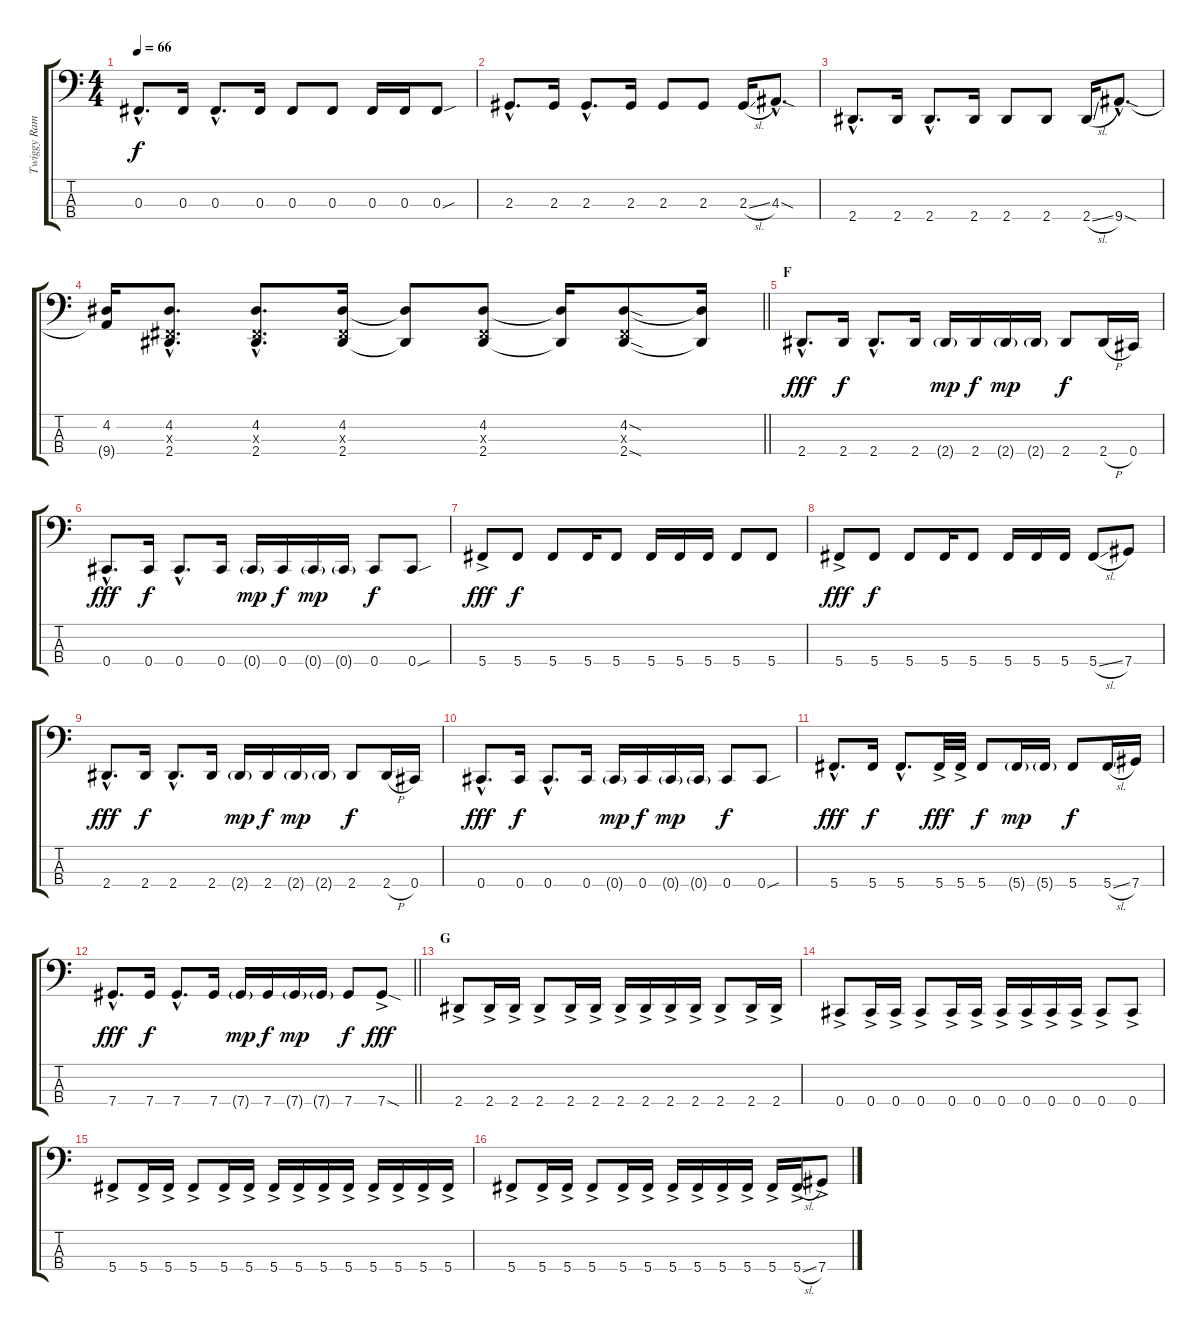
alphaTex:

\track ("Twiggy Ramirez - Bass" "Twiggy Ram") {instrument electricbasspick}
\staff {score tabs}
\tuning (E2 B1 Gb1 Db1) {hide}
\ts (4 4)
\tempo 66
\clef f4
\ks c
0.3{hac}.8{d dy f volume 16 instrument electricbassfinger} 0.3.16 0.3{hac}.8{d} 0.3.16 0.3.8 0.3.8 0.3.16 0.3.16 0.3{sou}.8 |
2.3{hac}.8{d} 2.3.16 2.3{hac}.8{d} 2.3.16 2.3.8 2.3.8 2.3{sl}.16 4.3{sod hac}.8{d} |
2.4{hac}.8{d} 2.4.16 2.4{hac}.8{d} 2.4.16 2.4.8 2.4.8 2.4{sl}.16 9.4{sod hac}.8{d} |
\barLineRight lightlight
(4.2 9.4{t}).16 (4.2{hac} 0.3{hac x} 2.4{hac}).8{d} (4.2{hac} 0.3{hac x} 2.4{hac}).8{d} (4.2 0.3{x} 2.4).16 (4.2{t} 2.4{t}).8 (4.2 0.3{x} 2.4).8 (4.2{t} 2.4{t}).16 (4.2{sod} 0.3{x} 2.4{sod}).8 (4.2{t} 2.4{t}).16 |
\section ("" "F")
2.4{hac}.8{d dy fff volume 16 instrument slapbass1} 2.4.16{dy f} 2.4{hac}.8{d} 2.4.16 2.4{g}.16{dy mp} 2.4.16{dy f} 2.4{g}.16{dy mp} 2.4{g}.16 2.4.8{dy f} 2.4{h}.16 0.4.16 |
0.4{hac}.8{d dy fff} 0.4.16{dy f} 0.4{hac}.8{d} 0.4.16 0.4{g}.16{dy mp} 0.4.16{dy f} 0.4{g}.16{dy mp} 0.4{g}.16 0.4.8{dy f} 0.4{sou}.8 |
5.4{ac}.8{dy fff} 5.4.8{dy f} 5.4.8 5.4.16 5.4.8 5.4.16 5.4.16 5.4.16 5.4.8 5.4.8 |
5.4{ac}.8{dy fff} 5.4.8{dy f} 5.4.8 5.4.16 5.4.8 5.4.16 5.4.16 5.4.16 5.4{sl}.8 7.4.8 |
2.4{hac}.8{d dy fff volume 16 instrument slapbass1} 2.4.16{dy f} 2.4{hac}.8{d} 2.4.16 2.4{g}.16{dy mp} 2.4.16{dy f} 2.4{g}.16{dy mp} 2.4{g}.16 2.4.8{dy f} 2.4{h}.16 0.4.16 |
0.4{hac}.8{d dy fff} 0.4.16{dy f} 0.4{hac}.8{d} 0.4.16 0.4{g}.16{dy mp} 0.4.16{dy f} 0.4{g}.16{dy mp} 0.4{g}.16 0.4.8{dy f} 0.4{sou}.8 |
5.4{hac}.8{d dy fff} 5.4.16{dy f} 5.4{hac}.8{d} 5.4{ac}.32{dy fff} 5.4{ac}.32 5.4.8{dy f} 5.4{g}.16{dy mp} 5.4{g}.16 5.4.8{dy f} 5.4{sl}.16 7.4.16 |
\barLineRight lightlight
7.4{hac}.8{d dy fff} 7.4.16{dy f} 7.4{hac}.8{d} 7.4.16 7.4{g}.16{dy mp} 7.4.16{dy f} 7.4{g}.16{dy mp} 7.4{g}.16 7.4.8{dy f} 7.4{sod ac}.8{dy fff} |
\section ("" "G")
2.4{ac}.8{volume 16 instrument electricbasspick} 2.4{ac}.16 2.4{ac}.16 2.4{ac}.8 2.4{ac}.16 2.4{ac}.16 2.4{ac}.16 2.4{ac}.16 2.4{ac}.16 2.4{ac}.16 2.4{ac}.8 2.4{ac}.16 2.4{ac}.16 |
0.4{ac}.8 0.4{ac}.16 0.4{ac}.16 0.4{ac}.8 0.4{ac}.16 0.4{ac}.16 0.4{ac}.16 0.4{ac}.16 0.4{ac}.16 0.4{ac}.16 0.4{ac}.8 0.4{ac}.8 |
5.4{ac}.8 5.4{ac}.16 5.4{ac}.16 5.4{ac}.8 5.4{ac}.16 5.4{ac}.16 5.4{ac}.16 5.4{ac}.16 5.4{ac}.16 5.4{ac}.16 5.4{ac}.16 5.4{ac}.16 5.4{ac}.16 5.4{ac}.16 |
5.4{ac}.8 5.4{ac}.16 5.4{ac}.16 5.4{ac}.8 5.4{ac}.16 5.4{ac}.16 5.4{ac}.16 5.4{ac}.16 5.4{ac}.16 5.4{ac}.16 5.4{ac}.16 5.4{sl ac}.16 7.4{ac}.8
